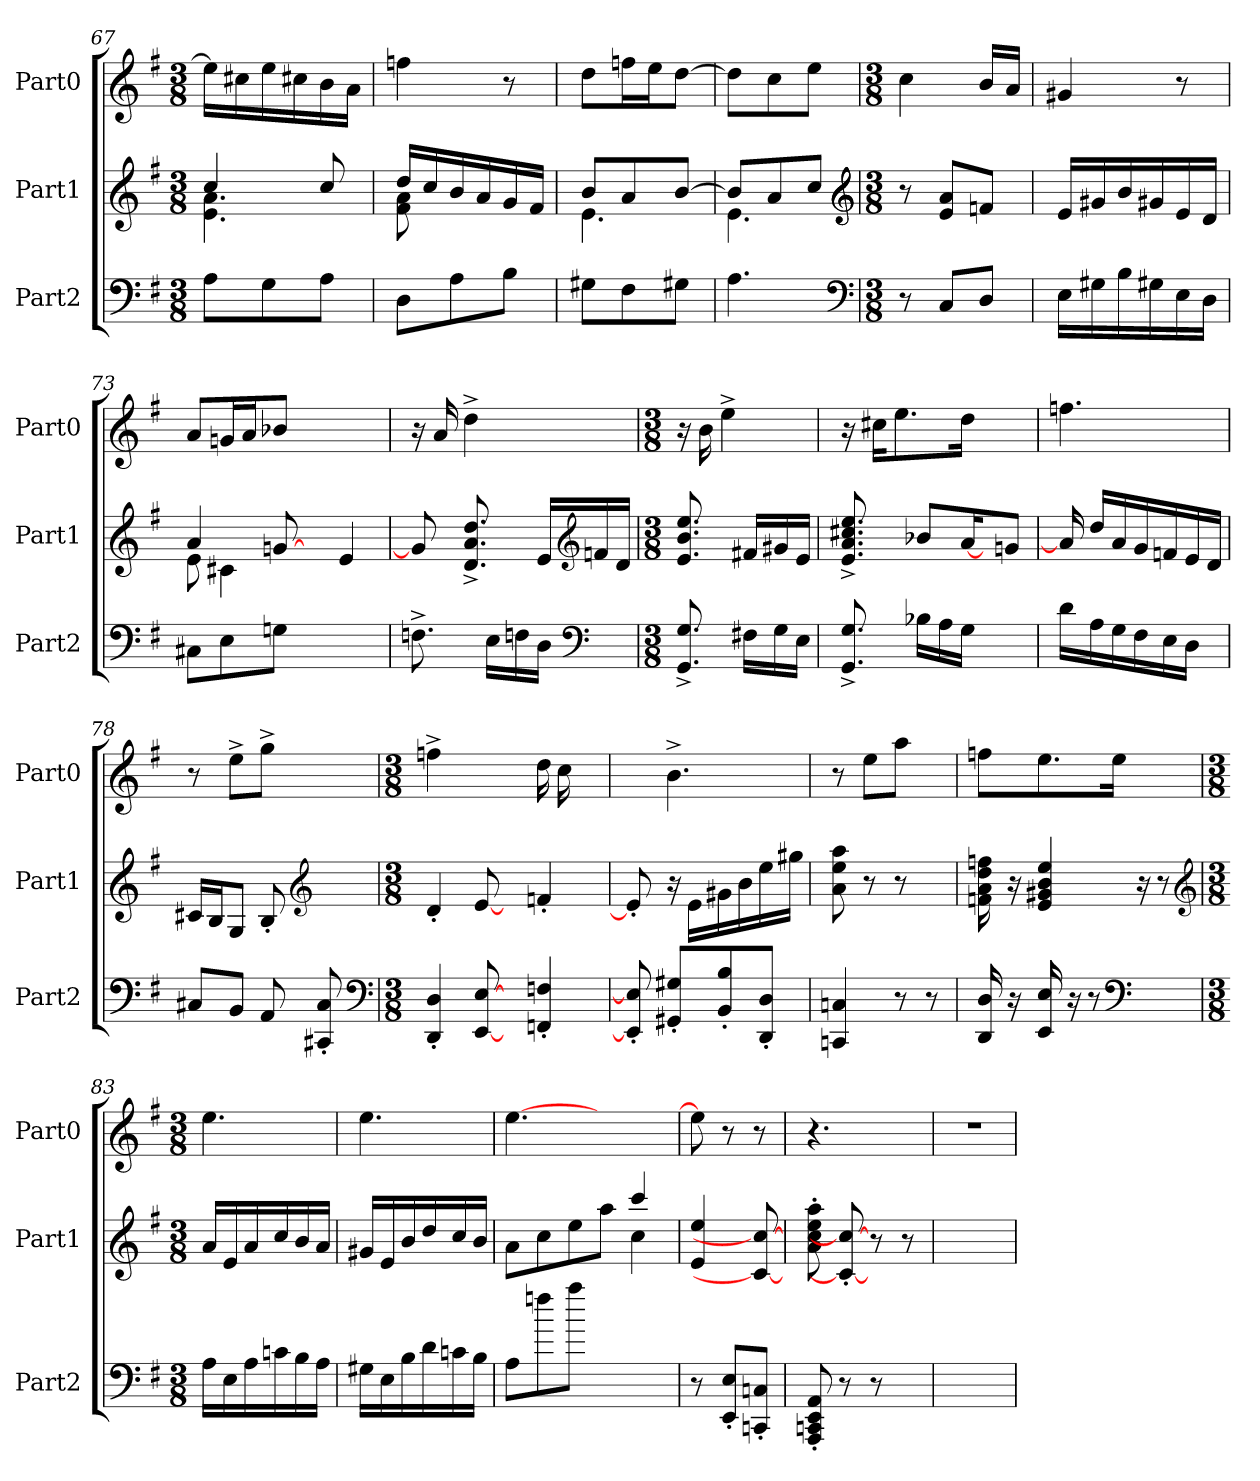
**kern	**kern	**kern
*part3	*part2	*part1
*staff3	*staff2	*staff1
*I"Part2	*I"Part1	*I"Part0
*I'Part2	*I'Part1	*I'Part0
!!LO:LB:g=z
*clefF4	*clefG2	*clefG2
*k[f#]	*k[f#]	*k[f#]
*M3/8	*M3/8	*M3/8
=67	=67	=67
*	*^	*
8AL	4cc	4.e 4.a	16ee\LL]
.	.	.	16cc#X\
8G	.	.	16ee\
.	.	.	16cc#X\
8AJ	8cc	.	16b\
.	.	.	16a\JJ
=68	=68	=68	=68
8DL	16ddLL	8f# 8a	4ffn
.	16cc	.	.
8A	16b	16ryy	.
.	16a	16ryy	.
8BJ	16g	16ryy	8r
.	16f#JJ	16ryy	.
=69	=69	=69	=69
8G#XL	8bL	4.e	8dd\L
8F#	8a	.	16ffn\L
.	.	.	16ee\J
8G#XJ	[8bJ	.	[8dd\J
=70	=70	=70	=70
4.A	8bL]	4.e	8dd\L]
.	8a	.	8cc\
.	8ccJ	.	8ee\J
*	*v	*v	*
*clefF4	*clefG2	*
!!LO:PB:g=z
=71	=71	=71
*M3/8	*M3/8	*M3/8
8r	8r	4cc
8CL	8a 8eL	.
8DJ	8fnJ	16b/LL
.	.	16a/JJ
=72	=72	=72
16ELL	16eLL	4g#X
16G#X	16g#X	.
16B	16b	.
16G#X	16g#X	.
16E	16e	8r
16DJJ	16dJJ	.
=73	=73	=73
*	*^	*
8C#XL	4a	8e	8a/L
8E	.	4c#X	16gn/L
.	.	.	16a/J
8GnJ	[8gn	.	8b-X/J
4.ryy	8ryy	4.ryy	4.ryy
.	4e	.	.
*	*v	*v	*
=74	=74	=74
8.Fn^>	8g]	16r
.	.	16a
.	8.dd^> 8.a^> 8.d^>	4dd^>
16ELL	.	.
16Fn	.	.
16DJJ	16eLL	.
*clefF4	*clefG2	*
8ryy	16fn	8ryy
.	16dJJ	.
!!LO:LB:g=z
=75	=75	=75
*M3/8	*M3/8	*M3/8
8.GG^> 8.G^>	8.ee 8.b 8.e	16r
.	.	16b
.	.	4ee^>
16F#XLL	16f#XLL	.
16G	16g#X	.
16EJJ	16eJJ	.
=76	=76	=76
8.GG^> 8.G^>	8.ee^> 8.cc#X^> 8.a^> 8.e^>	16r
.	.	16cc#X\KL
.	.	8.ee\
16B-XLL	8b-XL	.
16A	.	.
16GJJ	[16a	16dd\Jk
8.ryy	16ryy	8.ryy
.	8gnJ	.
=77	=77	=77
16dLL	16a]	4.ffn
16A	16ddLL	.
16G	16a	.
16F#	16g	.
16E	16fn	.
16DJJ	16e	.
16ryy	16dJJ	16ryy
=78	=78	=78
8C#L	16c#XLL	8r
.	16BJ	.
8BBJ	8GJ	8ee^>\L
8AA	8B'<	8gg^>\J
*	*clefG2	*
8C#'< 8CC#'<	8ryy	8ryy
*clefF4	*	*
!!LO:LB:g=z
=79	=79	=79
*M3/8	*M3/8	*M3/8
4D'< 4DD'<	4d'<	4ffn^>
[8E [8EE	[8e	8ryy
8ryy	8ryy	8ryy
4Fn'< 4FFn'<	4fn'<	16dd
.	.	16cc
.	.	8ryy
=80	=80	=80
8E]'< 8EE]'<	8e'<]	8ryy
8GG#X'> 8G#X'>L	16r	4.b^>
.	16eLL	.
8BB'> 8B'>	16g#X	.
.	16b	.
8DD'> 8D'>J	16ee	.
.	16gg#XJJ	.
=81	=81	=81
4Cn 4CCn	8a 8aa 8ee	8r
.	8r	8ee\L
8r	8r	8aa\J
8r	8ryy	8ryy
=82	=82	=82
16D 16DD	16fn 16a 16dd 16ffn	8ffn\L
16r	16r	.
16E 16EE	4e 4g#X 4b 4ee	8.ee\
16r	.	.
8r	.	.
.	.	16ee\Jk
*clefF4	*	*
8.ryy	16r	8.ryy
.	8r	.
*	*clefG2	*
!!LO:LB:g=z
=83	=83	=83
*M3/8	*M3/8	*M3/8
16ALL	16aLL	4.ee
16E	16e	.
16A	16a	.
16cn	16cc	.
16B	16b	.
16AJJ	16aJJ	.
=84	=84	=84
16G#XLL	16g#XLL	4.ee
16E	16e	.
16B	16b	.
16d	16dd	.
16cn	16cc	.
16BJJ	16bJJ	.
=85	=85	=85
*	*^	*
8AL	8aL	8ryy	[4.ee
8ffn	8cc	8ryy	.
8aaJ	8ee	8ryy	.
8ryy	8aaJ	8ryy	8ryy
4ryy	4ccc	4cc	4ryy
*	*v	*v	*
=86	=86	=86
8r	4ee 4e	8ee]
8E'< 8EE'<L	.	8r
8Cn'< 8CCn'<J	8cc_ 8c_	8r
=87	=87	=87
8AAA'< 8AA'< 8EE'< 8CCn'<	8a'> 8cc'> 8ee'> 8aa'>	4.r
8r	8cc_'< 8c_'<	.
8r	8r	.
8ryy	8r	8ryy
=88	=88	=88
4.ryy	4.ryy	4.r
=	=	=
*-	*-	*-
